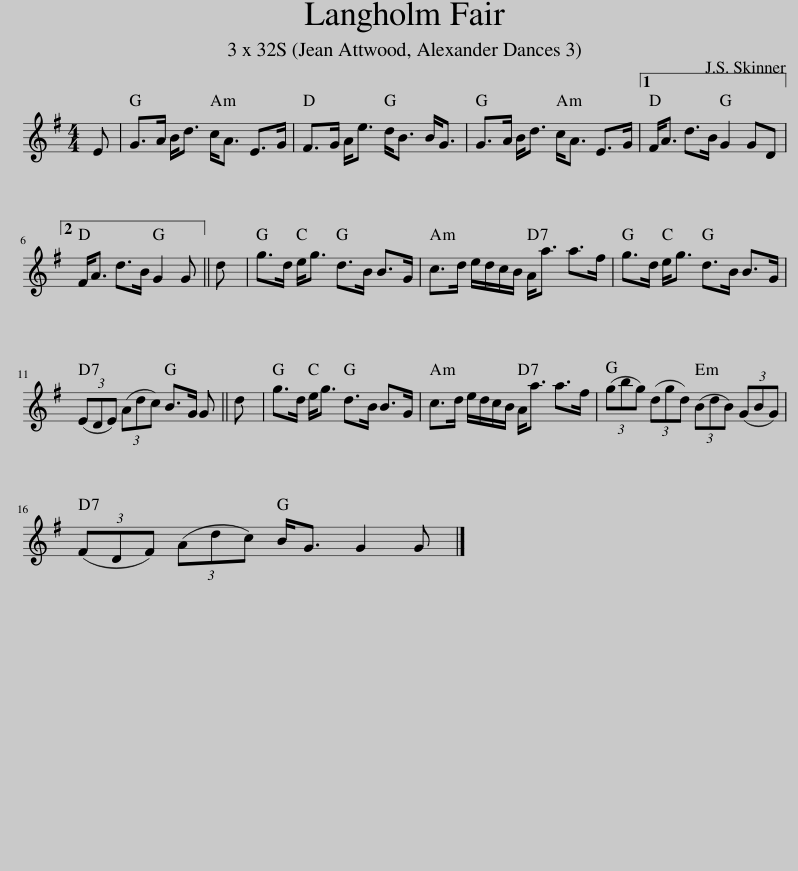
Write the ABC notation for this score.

X:1
L:1/8
M:4/4
I:linebreak $
K:G
V:1 treble
V:1
 E | G>A B<d c<A E>G | F>G A<e d<B B<G | G>A B<d c<A E>G |1 F<A d>B G2 GD ||2$ %5
 F<A d>B G2 G || d | g>d e<g d>B B>G | c>d e/d/c/B/ A<a a>f | g>d e<g d>B B>G |$ %10
 (3(EDE) (3(Adc) B>G G || d | g>d e<g d>B B>G | c>d e/d/c/B/ A<a a>f | (3(gbg) (3(dgd) (3(BdB) (3(GBG) |$ %15
 (3(FDF) (3(Adc) B<G G2 G |] %16
